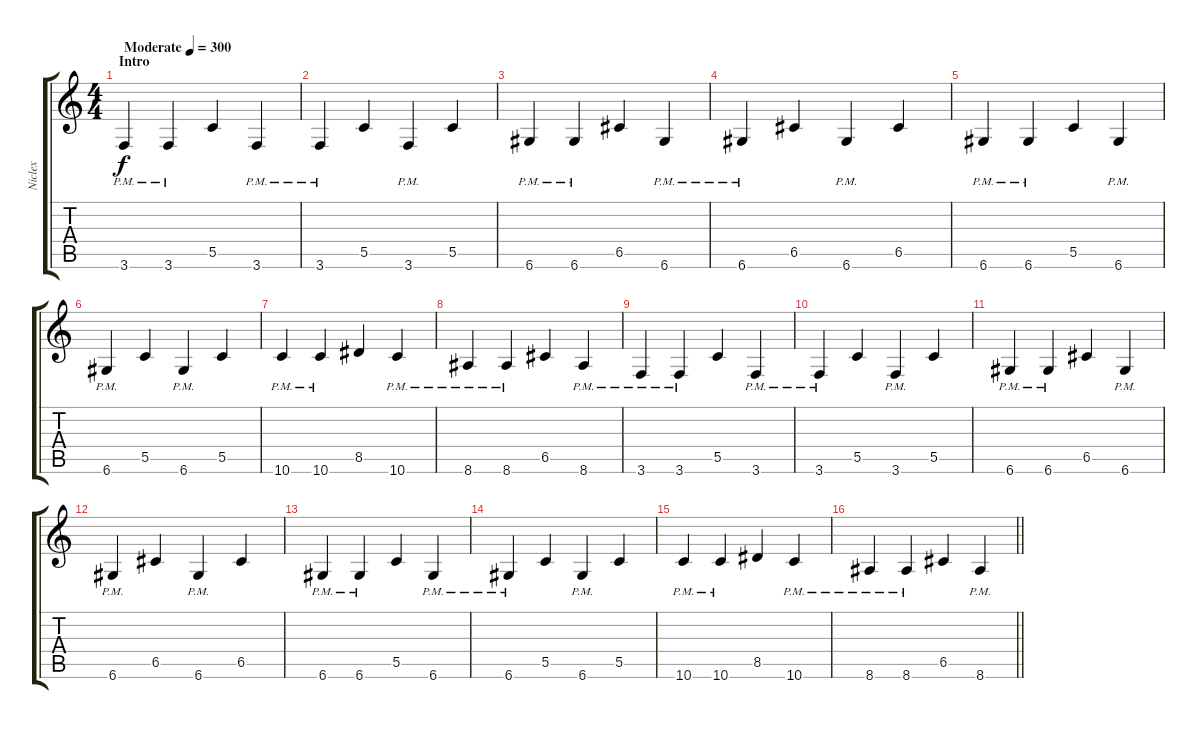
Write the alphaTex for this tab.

\track ("Niclex" "Niclex") {instrument distortionguitar}
\staff {score tabs}
\tuning (D4 A3 F3 C3 G2 D2) {hide}
\ts (4 4)
\section ("" "Intro")
\tempo (300 "Moderate")
\clef g2
\ks c
3.6{pm}.4{dy f instrument distortionguitar} 3.6{pm}.4 5.5.4 3.6{pm}.4 |
3.6{pm}.4 5.5.4 3.6{pm}.4 5.5.4 |
6.6{pm}.4 6.6{pm}.4 6.5.4 6.6{pm}.4 |
6.6{pm}.4 6.5.4 6.6{pm}.4 6.5.4 |
6.6{pm}.4 6.6{pm}.4 5.5.4 6.6{pm}.4 |
6.6{pm}.4 5.5.4 6.6{pm}.4 5.5.4 |
10.6{pm}.4 10.6{pm}.4 8.5.4 10.6{pm}.4 |
8.6{pm}.4 8.6{pm}.4 6.5.4 8.6{pm}.4 |
3.6{pm}.4 3.6{pm}.4 5.5.4 3.6{pm}.4 |
3.6{pm}.4 5.5.4 3.6{pm}.4 5.5.4 |
6.6{pm}.4 6.6{pm}.4 6.5.4 6.6{pm}.4 |
6.6{pm}.4 6.5.4 6.6{pm}.4 6.5.4 |
6.6{pm}.4 6.6{pm}.4 5.5.4 6.6{pm}.4 |
6.6{pm}.4 5.5.4 6.6{pm}.4 5.5.4 |
10.6{pm}.4 10.6{pm}.4 8.5.4 10.6{pm}.4 |
\barLineRight lightlight
8.6{pm}.4 8.6{pm}.4 6.5.4 8.6{pm}.4
